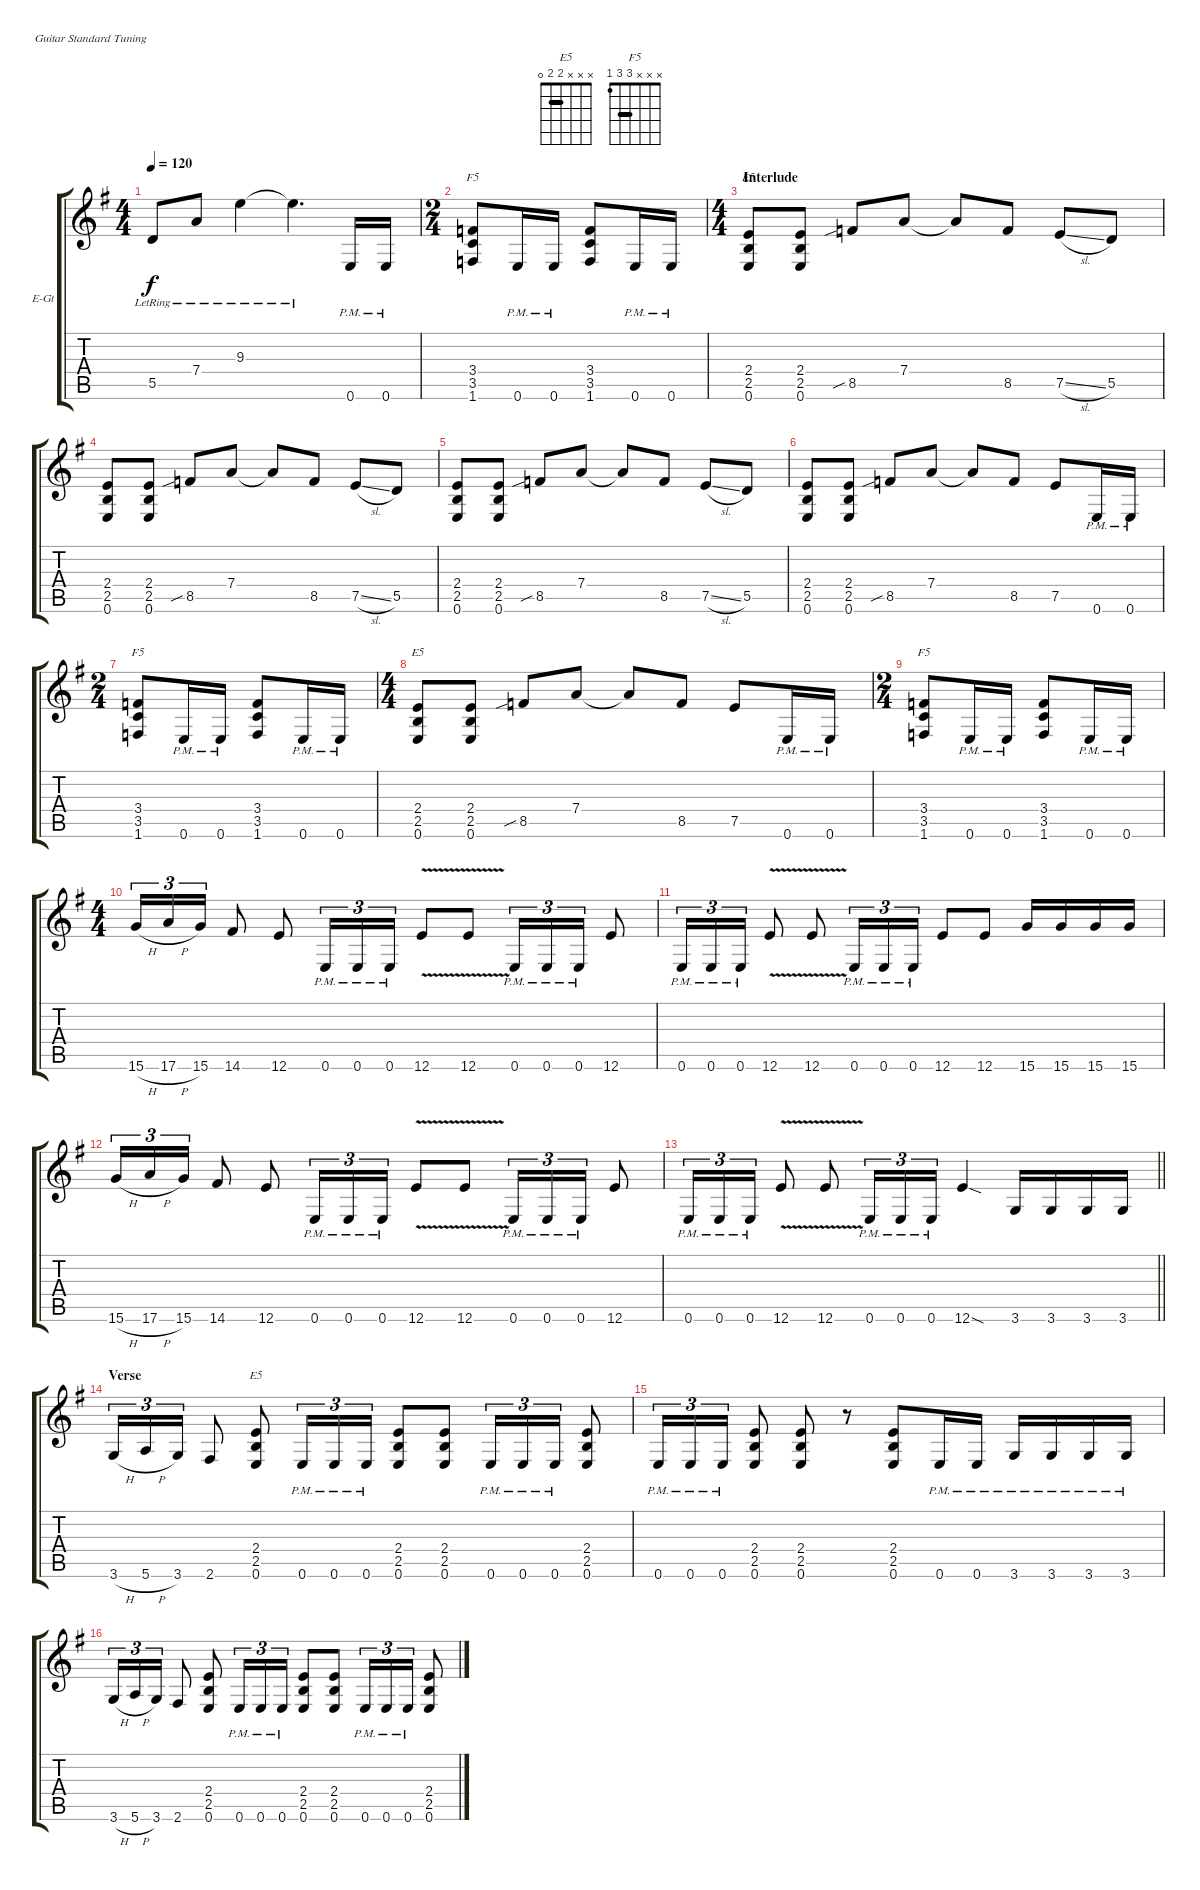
\defaultSystemsLayout 4
\bracketExtendMode groupsimilarinstruments
\firstSystemTrackNameOrientation horizontal
\otherSystemsTrackNameOrientation horizontal
\track ("Guitar 1" "E-Gt") {instrument distortionguitar}
\staff {score tabs}
\tuning (E4 B3 G3 D3 A2 E2)
\chord ("E5" x x x 2 2 0) {barre 2}
\chord ("F5" x x x 3 3 1) {barre 3}
\ts (4 4)
\tempo 120
\clef g2
\ks g
5.5{lr}.8{dy f} 7.4{lr}.8 9.3{lr}.4 9.3{lr t}.4{d} 0.6{pm}.16 0.6{pm}.16 |
\ts (2 4)
(1.6 3.5 3.4).8{ch "F5"} 0.6{pm}.16 0.6{pm}.16 (1.6 3.5 3.4).8 0.6{pm}.16 0.6{pm}.16 |
\ts (4 4)
\section ("" "Interlude")
(2.4 2.5 0.6).8{ch "E5"} (2.4 2.5 0.6).8 8.5{sib}.8 7.4.8 7.4{t}.8 8.5.8 7.5{sl}.8 5.5.8 |
(2.4 2.5 0.6).8 (2.4 2.5 0.6).8 8.5{sib}.8 7.4.8 7.4{t}.8 8.5.8 7.5{sl}.8 5.5.8 |
(2.4 2.5 0.6).8 (2.4 2.5 0.6).8 8.5{sib}.8 7.4.8 7.4{t}.8 8.5.8 7.5{sl}.8 5.5.8 |
(2.4 2.5 0.6).8 (2.4 2.5 0.6).8 8.5{sib}.8 7.4.8 7.4{t}.8 8.5.8 7.5.8 0.6{pm}.16 0.6{pm}.16 |
\ts (2 4)
(1.6 3.5 3.4).8{ch "F5"} 0.6{pm}.16 0.6{pm}.16 (1.6 3.5 3.4).8 0.6{pm}.16 0.6{pm}.16 |
\ts (4 4)
(2.4 2.5 0.6).8{ch "E5"} (2.4 2.5 0.6).8 8.5{sib}.8 7.4.8 7.4{t}.8 8.5.8 7.5.8 0.6{pm}.16 0.6{pm}.16 |
\ts (2 4)
(1.6 3.5 3.4).8{ch "F5"} 0.6{pm}.16 0.6{pm}.16 (1.6 3.5 3.4).8 0.6{pm}.16 0.6{pm}.16 |
\ts (4 4)
15.6{h}.16{tu (3 2)} 17.6{h}.16{tu (3 2)} 15.6.16{tu (3 2)} 14.6.8 12.6.8 0.6{pm}.16{tu (3 2)} 0.6{pm}.16{tu (3 2)} 0.6{pm}.16{tu (3 2)} 12.6{v}.8 12.6{v}.8 0.6{pm}.16{tu (3 2)} 0.6{pm}.16{tu (3 2)} 0.6{pm}.16{tu (3 2)} 12.6.8 |
0.6{pm}.16{tu (3 2)} 0.6{pm}.16{tu (3 2)} 0.6{pm}.16{tu (3 2)} 12.6{v}.8 12.6{v}.8 0.6{pm}.16{tu (3 2)} 0.6{pm}.16{tu (3 2)} 0.6{pm}.16{tu (3 2)} 12.6.8 12.6.8 15.6.16 15.6.16 15.6.16 15.6.16 |
15.6{h}.16{tu (3 2)} 17.6{h}.16{tu (3 2)} 15.6.16{tu (3 2)} 14.6.8 12.6.8 0.6{pm}.16{tu (3 2)} 0.6{pm}.16{tu (3 2)} 0.6{pm}.16{tu (3 2)} 12.6{v}.8 12.6{v}.8 0.6{pm}.16{tu (3 2)} 0.6{pm}.16{tu (3 2)} 0.6{pm}.16{tu (3 2)} 12.6.8 |
\barLineRight lightlight
0.6{pm}.16{tu (3 2)} 0.6{pm}.16{tu (3 2)} 0.6{pm}.16{tu (3 2)} 12.6{v}.8 12.6{v}.8 0.6{pm}.16{tu (3 2)} 0.6{pm}.16{tu (3 2)} 0.6{pm}.16{tu (3 2)} 12.6{sod}.4 3.6.16 3.6.16 3.6.16 3.6.16 |
\section ("" "Verse")
3.6{h}.16{tu (3 2)} 5.6{h}.16{tu (3 2)} 3.6.16{tu (3 2)} 2.6.8 (0.6 2.5 2.4).8{ch "E5"} 0.6{pm}.16{tu (3 2)} 0.6{pm}.16{tu (3 2)} 0.6{pm}.16{tu (3 2)} (0.6 2.4 2.5).8 (0.6 2.5 2.4).8 0.6{pm}.16{tu (3 2)} 0.6{pm}.16{tu (3 2)} 0.6{pm}.16{tu (3 2)} (0.6 2.5 2.4).8 |
0.6{pm}.16{tu (3 2)} 0.6{pm}.16{tu (3 2)} 0.6{pm}.16{tu (3 2)} (0.6 2.4 2.5).8 (0.6 2.4 2.5).8 r.8 (0.6 2.5 2.4).8 0.6{pm}.16 0.6{pm}.16 3.6{pm}.16 3.6{pm}.16 3.6{pm}.16 3.6{pm}.16 |
3.6{h}.16{tu (3 2)} 5.6{h}.16{tu (3 2)} 3.6.16{tu (3 2)} 2.6.8 (0.6 2.5 2.4).8 0.6{pm}.16{tu (3 2)} 0.6{pm}.16{tu (3 2)} 0.6{pm}.16{tu (3 2)} (0.6 2.4 2.5).8 (0.6 2.5 2.4).8 0.6{pm}.16{tu (3 2)} 0.6{pm}.16{tu (3 2)} 0.6{pm}.16{tu (3 2)} (0.6 2.5 2.4).8
